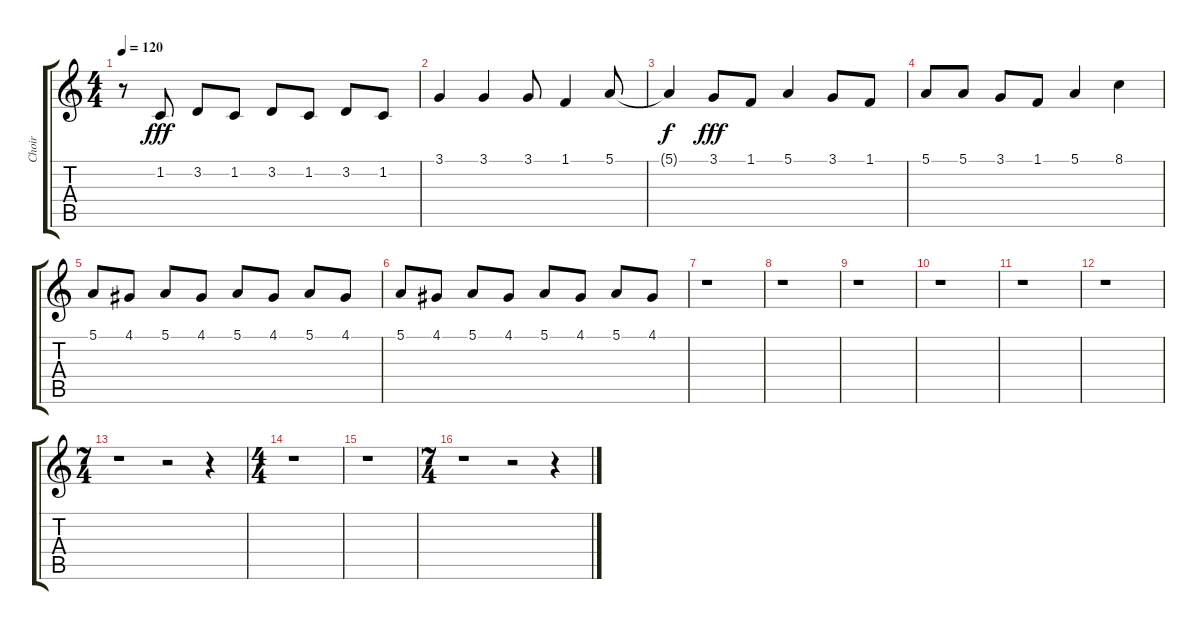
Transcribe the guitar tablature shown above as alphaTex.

\track ("Choir" "Choir") {instrument choiraahs}
\staff {score tabs}
\tuning (E4 B3 G3 D3 A2 E2) {hide}
\ts (4 4)
\tempo 120
\clef g2
\ks c
r.8{dy fff} 1.2.8 3.2.8 1.2.8 3.2.8 1.2.8 3.2.8 1.2.8 |
3.1.4 3.1.4 3.1.8 1.1.4 5.1.8 |
5.1{t}.4{dy f} 3.1.8{dy fff} 1.1.8 5.1.4 3.1.8 1.1.8 |
5.1.8 5.1.8 3.1.8 1.1.8 5.1.4 8.1.4 |
5.1.8 4.1.8 5.1.8 4.1.8 5.1.8 4.1.8 5.1.8 4.1.8 |
5.1.8{volume 16} 4.1.8{volume 14} 5.1.8{volume 13} 4.1.8{volume 12} 5.1.8{volume 11} 4.1.8{volume 9} 5.1.8{volume 8} 4.1.8{volume 7} |
r.1 |
r.1 |
r.1 |
r.1 |
r.1 |
r.1 |
\ts (7 4)
r.1 r.2 r.4 |
\ts (4 4)
r.1 |
r.1 |
\ts (7 4)
r.1 r.2 r.4
